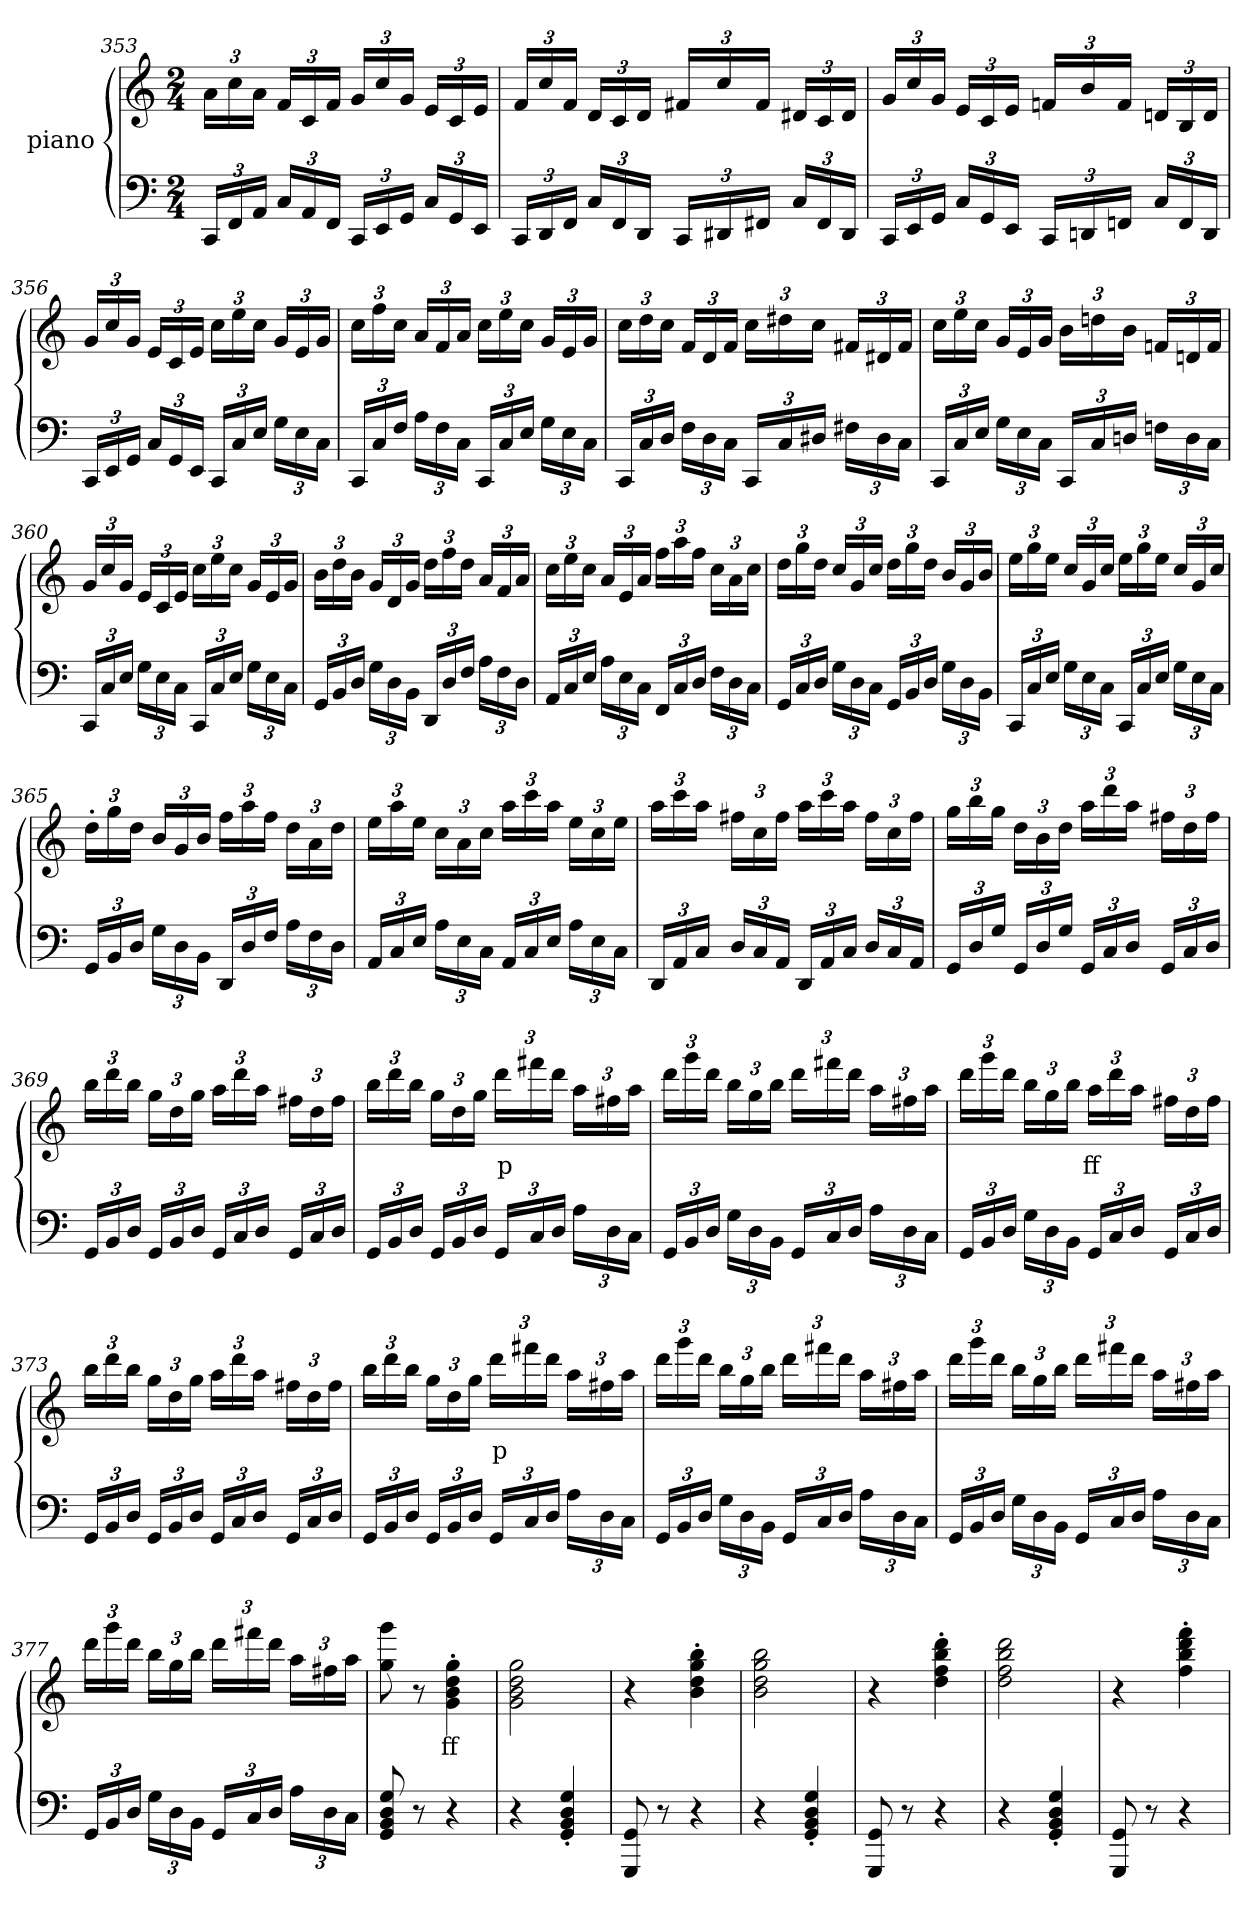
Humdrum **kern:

**kern	**kern	**text
*part2	*part1	*part1
*staff2	*staff1	*staff1
*	*I"piano	*
*clefF4	*clefG2	*
*k[]	*k[]	*
*C:	*C:	*
*M2/4	*M2/4	*
=353	=353	=353
24CCLL	24aLL	.
24FF	24cc	.
24AAJJ	24aJJ	.
24CLL	24fLL	.
24AA	24c	.
24FFJJ	24fJJ	.
24CCLL	24gLL	.
24EE	24cc	.
24GGJJ	24gJJ	.
24CLL	24eLL	.
24GG	24c	.
24EEJJ	24eJJ	.
=354	=354	=354
24CCLL	24fLL	.
24DD	24cc	.
24FFJJ	24fJJ	.
24CLL	24dLL	.
24FF	24c	.
24DDJJ	24dJJ	.
24CCLL	24f#XLL	.
24DD#X	24cc	.
24FF#XJJ	24f#JJ	.
24CLL	24d#XLL	.
24FF#	24c	.
24DD#JJ	24d#JJ	.
=355	=355	=355
24CCLL	24gLL	.
24EE	24cc	.
24GGJJ	24gJJ	.
24CLL	24eLL	.
24GG	24c	.
24EEJJ	24eJJ	.
24CCLL	24fnLL	.
24DDn	24b	.
24FFnJJ	24fJJ	.
24CLL	24dnLL	.
24FF	24B	.
24DDJJ	24dJJ	.
=356	=356	=356
24CCLL	24gLL	.
24EE	24cc	.
24GGJJ	24gJJ	.
24CLL	24eLL	.
24GG	24c	.
24EEJJ	24eJJ	.
24CCLL	24ccLL	.
24C	24ee	.
24EJJ	24ccJJ	.
24GLL	24gLL	.
24E	24e	.
24CJJ	24gJJ	.
=357	=357	=357
24CCLL	24ccLL	.
24C	24ff	.
24FJJ	24ccJJ	.
24ALL	24aLL	.
24F	24f	.
24CJJ	24aJJ	.
24CCLL	24ccLL	.
24C	24ee	.
24EJJ	24ccJJ	.
24GLL	24gLL	.
24E	24e	.
24CJJ	24gJJ	.
=358	=358	=358
24CCLL	24ccLL	.
24C	24dd	.
24DJJ	24ccJJ	.
24FLL	24fLL	.
24D	24d	.
24CJJ	24fJJ	.
24CCLL	24ccLL	.
24C	24dd#X	.
24D#XJJ	24ccJJ	.
24F#XLL	24f#XLL	.
24D#	24d#	.
24CJJ	24f#JJ	.
=359	=359	=359
24CCLL	24ccLL	.
24C	24ee	.
24EJJ	24ccJJ	.
24GLL	24gLL	.
24E	24e	.
24CJJ	24gJJ	.
24CCLL	24bLL	.
24C	24ddn	.
24DnJJ	24bJJ	.
24FnLL	24fnLL	.
24D	24dn	.
24CJJ	24fJJ	.
=360	=360	=360
24CCLL	24gLL	.
24C	24cc	.
24EJJ	24gJJ	.
24GLL	24eLL	.
24E	24c	.
24CJJ	24eJJ	.
24CCLL	24ccLL	.
24C	24ee	.
24EJJ	24ccJJ	.
24GLL	24gLL	.
24E	24e	.
24CJJ	24gJJ	.
=361	=361	=361
24GGLL	24bLL	.
24BB	24dd	.
24DJJ	24bJJ	.
24GLL	24gLL	.
24D	24d	.
24BBJJ	24gJJ	.
24DDLL	24ddLL	.
24D	24ff	.
24FJJ	24ddJJ	.
24ALL	24aLL	.
24F	24f	.
24DJJ	24aJJ	.
=362	=362	=362
24AALL	24ccLL	.
24C	24ee	.
24EJJ	24ccJJ	.
24ALL	24aLL	.
24E	24e	.
24CJJ	24aJJ	.
24FFLL	24ffLL	.
24C	24aa	.
24DJJ	24ffJJ	.
24FLL	24ccLL	.
24D	24a	.
24CJJ	24ccJJ	.
=363	=363	=363
24GGLL	24ddLL	.
24C	24gg	.
24DJJ	24ddJJ	.
24GLL	24ccLL	.
24D	24g	.
24CJJ	24ccJJ	.
24GGLL	24ddLL	.
24BB	24gg	.
24DJJ	24ddJJ	.
24GLL	24bLL	.
24D	24g	.
24BBJJ	24bJJ	.
=364	=364	=364
24CCLL	24eeLL	.
24C	24gg	.
24EJJ	24eeJJ	.
24GLL	24ccLL	.
24E	24g	.
24CJJ	24ccJJ	.
24CCLL	24eeLL	.
24C	24gg	.
24EJJ	24eeJJ	.
24GLL	24ccLL	.
24E	24g	.
24CJJ	24ccJJ	.
=365	=365	=365
24GGLL	24dd'>LL	.
24BB	24gg	.
24DJJ	24ddJJ	.
24GLL	24bLL	.
24D	24g	.
24BBJJ	24bJJ	.
24DDLL	24ffLL	.
24D	24aa	.
24FJJ	24ffJJ	.
24ALL	24ddLL	.
24F	24a	.
24DJJ	24ddJJ	.
=366	=366	=366
24AALL	24eeLL	.
24C	24aa	.
24EJJ	24eeJJ	.
24ALL	24ccLL	.
24E	24a	.
24CJJ	24ccJJ	.
24AALL	24aaLL	.
24C	24ccc	.
24EJJ	24aaJJ	.
24ALL	24eeLL	.
24E	24cc	.
24CJJ	24eeJJ	.
=367	=367	=367
24DDLL	24aaLL	.
24AA	24ccc	.
24CJJ	24aaJJ	.
24DLL	24ff#XLL	.
24C	24cc	.
24AAJJ	24ff#JJ	.
24DDLL	24aaLL	.
24AA	24ccc	.
24CJJ	24aaJJ	.
24DLL	24ff#LL	.
24C	24cc	.
24AAJJ	24ff#JJ	.
=368	=368	=368
24GGLL	24ggLL	.
24D	24bb	.
24GJJ	24ggJJ	.
24GGLL	24ddLL	.
24D	24b	.
24GJJ	24ddJJ	.
24GGLL	24aaLL	.
24C	24ddd	.
24DJJ	24aaJJ	.
24GGLL	24ff#XLL	.
24C	24dd	.
24DJJ	24ff#JJ	.
=369	=369	=369
24GGLL	24bbLL	.
24BB	24ddd	.
24DJJ	24bbJJ	.
24GGLL	24ggLL	.
24BB	24dd	.
24DJJ	24ggJJ	.
24GGLL	24aaLL	.
24C	24ddd	.
24DJJ	24aaJJ	.
24GGLL	24ff#XLL	.
24C	24dd	.
24DJJ	24ff#JJ	.
=370	=370	=370
24GGLL	24bbLL	.
24BB	24ddd	.
24DJJ	24bbJJ	.
24GGLL	24ggLL	.
24BB	24dd	.
24DJJ	24ggJJ	.
24GGLL	24dddLL	p
24C	24fff#X	.
24DJJ	24dddJJ	.
24ALL	24aaLL	.
24D	24ff#	.
24CJJ	24aaJJ	.
=371	=371	=371
24GGLL	24dddLL	.
24BB	24ggg	.
24DJJ	24dddJJ	.
24GLL	24bbLL	.
24D	24gg	.
24BBJJ	24bbJJ	.
24GGLL	24dddLL	.
24C	24fff#X	.
24DJJ	24dddJJ	.
24ALL	24aaLL	.
24D	24ff#	.
24CJJ	24aaJJ	.
=372	=372	=372
24GGLL	24dddLL	.
24BB	24ggg	.
24DJJ	24dddJJ	.
24GLL	24bbLL	.
24D	24gg	.
24BBJJ	24bbJJ	.
24GGLL	24aaLL	ff
24C	24ddd	.
24DJJ	24aaJJ	.
24GGLL	24ff#XLL	.
24C	24dd	.
24DJJ	24ff#JJ	.
=373	=373	=373
24GGLL	24bbLL	.
24BB	24ddd	.
24DJJ	24bbJJ	.
24GGLL	24ggLL	.
24BB	24dd	.
24DJJ	24ggJJ	.
24GGLL	24aaLL	.
24C	24ddd	.
24DJJ	24aaJJ	.
24GGLL	24ff#XLL	.
24C	24dd	.
24DJJ	24ff#JJ	.
=374	=374	=374
24GGLL	24bbLL	.
24BB	24ddd	.
24DJJ	24bbJJ	.
24GGLL	24ggLL	.
24BB	24dd	.
24DJJ	24ggJJ	.
24GGLL	24dddLL	p
24C	24fff#X	.
24DJJ	24dddJJ	.
24ALL	24aaLL	.
24D	24ff#	.
24CJJ	24aaJJ	.
=375	=375	=375
24GGLL	24dddLL	.
24BB	24ggg	.
24DJJ	24dddJJ	.
24GLL	24bbLL	.
24D	24gg	.
24BBJJ	24bbJJ	.
24GGLL	24dddLL	.
24C	24fff#X	.
24DJJ	24dddJJ	.
24ALL	24aaLL	.
24D	24ff#	.
24CJJ	24aaJJ	.
=376	=376	=376
24GGLL	24dddLL	.
24BB	24ggg	.
24DJJ	24dddJJ	.
24GLL	24bbLL	.
24D	24gg	.
24BBJJ	24bbJJ	.
24GGLL	24dddLL	.
24C	24fff#X	.
24DJJ	24dddJJ	.
24ALL	24aaLL	.
24D	24ff#	.
24CJJ	24aaJJ	.
=377	=377	=377
24GGLL	24dddLL	.
24BB	24ggg	.
24DJJ	24dddJJ	.
24GLL	24bbLL	.
24D	24gg	.
24BBJJ	24bbJJ	.
24GGLL	24dddLL	.
24C	24fff#X	.
24DJJ	24dddJJ	.
24ALL	24aaLL	.
24D	24ff#	.
24CJJ	24aaJJ	.
=378	=378	=378
8GG 8BB 8D 8G	8gg 8ggg	.
8r	8r	.
4r	4g'> 4b'> 4dd'> 4gg'>	ff
=379	=379	=379
4r	2g 2b 2dd 2gg	.
4GG'> 4BB'> 4D'> 4G'>	.	.
=380	=380	=380
8GGG 8GG	4r	.
8r	.	.
4r	4b'> 4dd'> 4gg'> 4bb'>	.
=381	=381	=381
4r	2b 2dd 2gg 2bb	.
4GG'> 4BB'> 4D'> 4G'>	.	.
=382	=382	=382
8GGG 8GG	4r	.
8r	.	.
4r	4dd'> 4ff'> 4bb'> 4ddd'>	.
=383	=383	=383
4r	2dd 2ff 2bb 2ddd	.
4GG'> 4BB'> 4D'> 4G'>	.	.
=384	=384	=384
8GGG 8GG	4r	.
8r	.	.
4r	4ff'> 4bb'> 4ddd'> 4fff'>	.
=	=	=
*-	*-	*-
